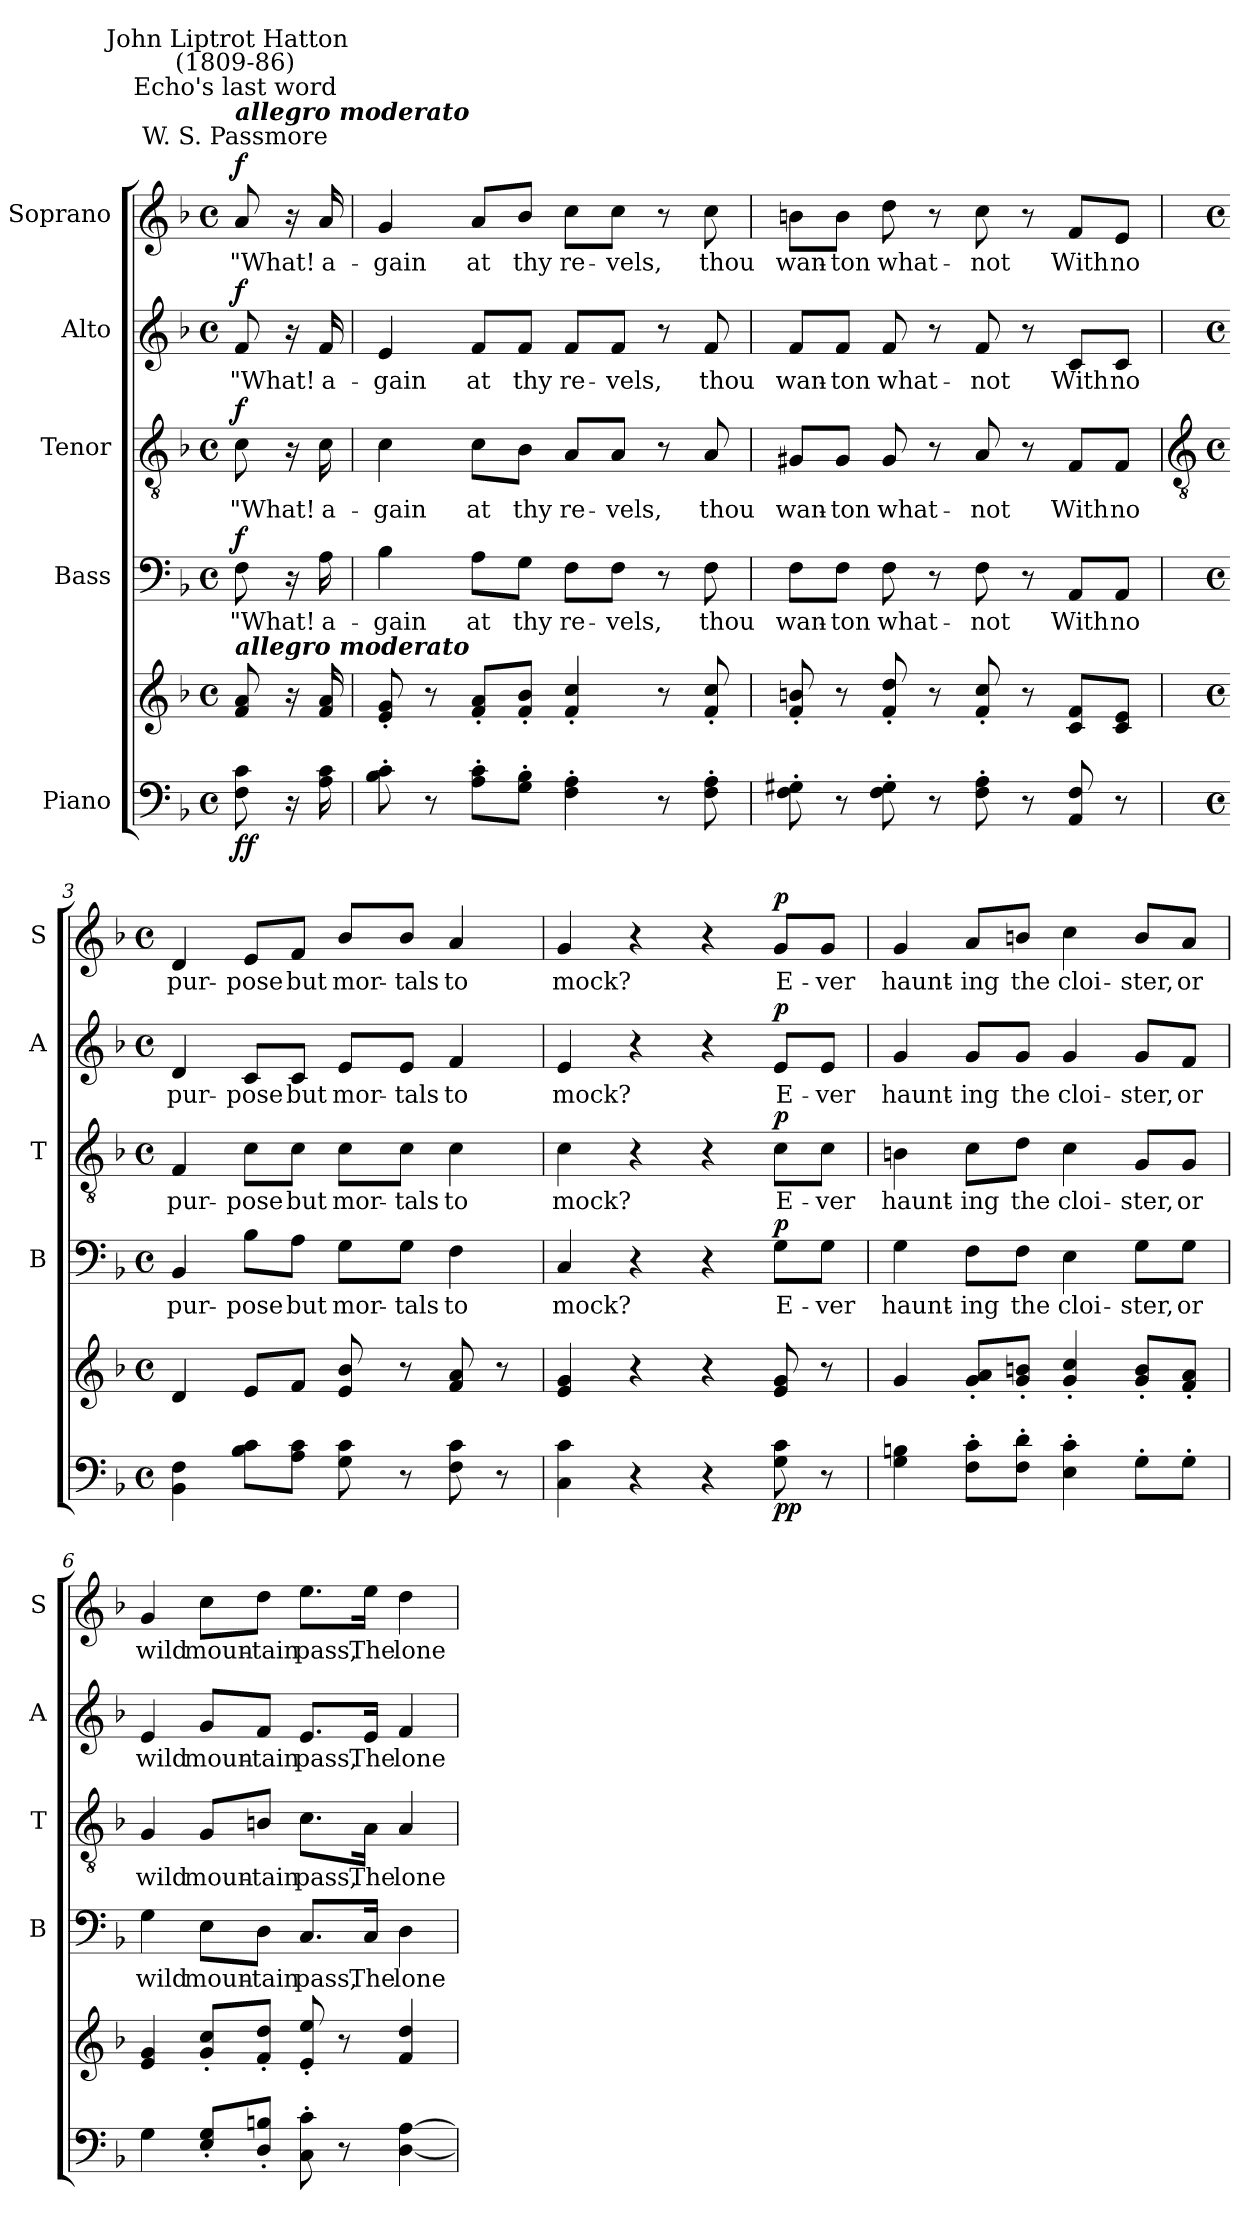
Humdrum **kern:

**kern	**kern	**dynam	**kern	**text	**dynam	**kern	**text	**dynam	**kern	**text	**dynam	**kern	**text	**dynam
*part5	*part5	*part5	*part4	*part4	*part4	*part3	*part3	*part3	*part2	*part2	*part2	*part1	*part1	*part1
*staff6	*staff5	*staff5/6	*staff4	*staff4	*staff4	*staff3	*staff3	*staff3	*staff2	*staff2	*staff2	*staff1	*staff1	*staff1
*I"Piano	*	*	*I"Bass	*	*	*I"Tenor	*	*	*I"Alto	*	*	*I"Soprano	*	*
*	*	*	*I'B	*	*	*I'T	*	*	*I'A	*	*	*I'S	*	*
*clefF4	*clefG2	*	*clefF4	*	*	*clefGv2	*	*	*clefG2	*	*	*clefG2	*	*
*k[b-]	*k[b-]	*	*k[b-]	*	*	*k[b-]	*	*	*k[b-]	*	*	*k[b-]	*	*
*F:	*F:	*	*F:	*	*	*F:	*	*	*F:	*	*	*F:	*	*
*M4/4	*M4/4	*	*M4/4	*	*	*M4/4	*	*	*M4/4	*	*	*M4/4	*	*
*met(c)	*met(c)	*	*met(c)	*	*	*met(c)	*	*	*met(c)	*	*	*met(c)	*	*
*MM108	*MM108	*	*MM108	*	*	*MM108	*	*	*MM108	*	*	*MM108	*	*
=	=	=	=	=	=	=	=	=	=	=	=	=	=	=
!	!	!	!	!	!	!	!	!	!	!	!	!LO:TX:a:cj:t=W. S. Passmore	!	!
!	!	!	!	!	!	!	!	!	!	!	!	!LO:TX:a:Bi:t=allegro moderato	!	!
!	!	!	!	!	!	!	!	!	!	!	!	!LO:TX:a:cj:t=Echo's last word	!	!
!	!	!	!	!	!	!	!	!	!	!	!	!LO:TX:a:cj:t=John Liptrot Hatton  \n(1809-86)	!	!
!	!LO:TX:a:Bi:t=allegro moderato	!	!	!	!	!	!	!	!	!	!	!	!	!
!	!	!LO:DY:b=2	!	!LO:LY:b	!	!	!LO:LY:b	!	!	!LO:LY:b	!	!	!LO:LY:b	!
!	!	!LO:DY:n=1:b	!	!	!LO:DY:b	!	!	!LO:DY:b	!	!	!LO:DY:b	!	!	!LO:DY:b
8F 8c	8f 8a	f f	8F	"What!	f	8c	"What!	f	8f	"What!	f	8a	"What!	f
16r	16r	.	16r	.	.	16r	.	.	16r	.	.	16r	.	.
!	!	!	!	!LO:LY:b	!	!	!LO:LY:b	!	!	!LO:LY:b	!	!	!LO:LY:b	!
16A 16c	16f 16a	.	16A	a-	.	16c	a-	.	16f	a-	.	16a	a-	.
=1	=1	=1	=1	=1	=1	=1	=1	=1	=1	=1	=1	=1	=1	=1
!	!	!	!	!LO:LY:b	!	!	!LO:LY:b	!	!	!LO:LY:b	!	!	!LO:LY:b	!
8B-' 8c'	8e' 8g'	.	4B-	-gain	.	4c	-gain	.	4e	-gain	.	4g	-gain	.
8r	8r	.	.	.	.	.	.	.	.	.	.	.	.	.
!	!	!	!	!LO:LY:b	!	!	!LO:LY:b	!	!	!LO:LY:b	!	!	!LO:LY:b	!
8A' 8c'L	8f' 8a'L	.	8A\L	at	.	8c\L	at	.	8f/L	at	.	8a/L	at	.
!	!	!	!	!LO:LY:b	!	!	!LO:LY:b	!	!	!LO:LY:b	!	!	!LO:LY:b	!
8G' 8B-'J	8f' 8b-'J	.	8G\J	thy	.	8B-\J	thy	.	8f/J	thy	.	8b-/J	thy	.
!	!	!	!	!LO:LY:b	!	!	!LO:LY:b	!	!	!LO:LY:b	!	!	!LO:LY:b	!
4F' 4A'	4f' 4cc'	.	8F\L	re-	.	8A/L	re-	.	8f/L	re-	.	8cc\L	re-	.
!	!	!	!	!LO:LY:b	!	!	!LO:LY:b	!	!	!LO:LY:b	!	!	!LO:LY:b	!
.	.	.	8F\J	-vels,	.	8A/J	-vels,	.	8f/J	-vels,	.	8cc\J	-vels,	.
8r	8r	.	8r	.	.	8r	.	.	8r	.	.	8r	.	.
!	!	!	!	!LO:LY:b	!	!	!LO:LY:b	!	!	!LO:LY:b	!	!	!LO:LY:b	!
8F' 8A'	8f' 8cc'	.	8F	thou	.	8A	thou	.	8f	thou	.	8cc	thou	.
=2	=2	=2	=2	=2	=2	=2	=2	=2	=2	=2	=2	=2	=2	=2
!	!	!	!	!LO:LY:b	!	!	!LO:LY:b	!	!	!LO:LY:b	!	!	!LO:LY:b	!
8F' 8G#X'	8f' 8bn'	.	8F\L	wan-	.	8G#X/L	wan-	.	8f/L	wan-	.	8bn\L	wan-	.
!	!	!	!	!LO:LY:b	!	!	!LO:LY:b	!	!	!LO:LY:b	!	!	!LO:LY:b	!
8r	8r	.	8F\J	-ton	.	8G#/J	-ton	.	8f/J	-ton	.	8b\J	-ton	.
!	!	!	!	!LO:LY:b	!	!	!LO:LY:b	!	!	!LO:LY:b	!	!	!LO:LY:b	!
8F' 8G#'	8f' 8dd'	.	8F	what-	.	8G#	what-	.	8f	what-	.	8dd	what-	.
8r	8r	.	8r	.	.	8r	.	.	8r	.	.	8r	.	.
!	!	!	!	!LO:LY:b	!	!	!LO:LY:b	!	!	!LO:LY:b	!	!	!LO:LY:b	!
8F' 8A'	8f' 8cc'	.	8F	-not	.	8A	-not	.	8f	-not	.	8cc	-not	.
8r	8r	.	8r	.	.	8r	.	.	8r	.	.	8r	.	.
!	!	!	!	!LO:LY:b	!	!	!LO:LY:b	!	!	!LO:LY:b	!	!	!LO:LY:b	!
8AA 8F	8c 8fL	.	8AA/L	With	.	8F/L	With	.	8c/L	With	.	8f/L	With	.
!	!	!	!	!LO:LY:b	!	!	!LO:LY:b	!	!	!LO:LY:b	!	!	!LO:LY:b	!
8r	8c 8eJ	.	8AA/J	no	.	8F/J	no	.	8c/J	no	.	8e/J	no	.
!!LO:LB:g=z
=3	=3	=3	=3	=3	=3	=3	=3	=3	=3	=3	=3	=3	=3	=3
*	*	*	*	*	*	*clefGv2	*	*	*	*	*	*	*	*
*M4/4	*M4/4	*	*M4/4	*	*	*M4/4	*	*	*M4/4	*	*	*M4/4	*	*
*met(c)	*met(c)	*	*met(c)	*	*	*met(c)	*	*	*met(c)	*	*	*met(c)	*	*
!	!	!	!	!LO:LY:b	!	!	!LO:LY:b	!	!	!LO:LY:b	!	!	!LO:LY:b	!
4BB- 4F	4d	.	4BB-	pur-	.	4F	pur-	.	4d	pur-	.	4d	pur-	.
!	!	!	!	!LO:LY:b	!	!	!LO:LY:b	!	!	!LO:LY:b	!	!	!LO:LY:b	!
8B- 8cL	8eL	.	8B-\L	-pose	.	8c\L	-pose	.	8c/L	-pose	.	8e/L	-pose	.
!	!	!	!	!LO:LY:b	!	!	!LO:LY:b	!	!	!LO:LY:b	!	!	!LO:LY:b	!
8A 8cJ	8fJ	.	8A\J	but	.	8c\J	but	.	8c/J	but	.	8f/J	but	.
!	!	!	!	!LO:LY:b	!	!	!LO:LY:b	!	!	!LO:LY:b	!	!	!LO:LY:b	!
8G 8c	8e/ 8b-/	.	8G\L	mor-	.	8c\L	mor-	.	8e/L	mor-	.	8b-/L	mor-	.
!	!	!	!	!LO:LY:b	!	!	!LO:LY:b	!	!	!LO:LY:b	!	!	!LO:LY:b	!
8r	8r	.	8G\J	-tals	.	8c\J	-tals	.	8e/J	-tals	.	8b-/J	-tals	.
!	!	!	!	!LO:LY:b	!	!	!LO:LY:b	!	!	!LO:LY:b	!	!	!LO:LY:b	!
8F 8c	8f 8a	.	4F	to	.	4c	to	.	4f	to	.	4a	to	.
8r	8r	.	.	.	.	.	.	.	.	.	.	.	.	.
=4	=4	=4	=4	=4	=4	=4	=4	=4	=4	=4	=4	=4	=4	=4
!	!	!	!	!LO:LY:b	!	!	!LO:LY:b	!	!	!LO:LY:b	!	!	!LO:LY:b	!
4C 4c	4e 4g	.	4C	mock?	.	4c	mock?	.	4e	mock?	.	4g	mock?	.
4r	4r	.	4r	.	.	4r	.	.	4r	.	.	4r	.	.
4r	4r	.	4r	.	.	4r	.	.	4r	.	.	4r	.	.
!	!	!LO:DY:b=2	!	!LO:LY:b	!	!	!LO:LY:b	!	!	!LO:LY:b	!	!	!LO:LY:b	!
!	!	!LO:DY:n=1:b	!	!	!LO:DY:b	!	!	!LO:DY:b	!	!	!LO:DY:b	!	!	!LO:DY:b
8G 8c	8e 8g	p p	8G\L	E-	p	8c\L	E-	p	8e/L	E-	p	8g/L	E-	p
!	!	!	!	!LO:LY:b	!	!	!LO:LY:b	!	!	!LO:LY:b	!	!	!LO:LY:b	!
8r	8r	.	8G\J	-ver	.	8c\J	-ver	.	8e/J	-ver	.	8g/J	-ver	.
=5	=5	=5	=5	=5	=5	=5	=5	=5	=5	=5	=5	=5	=5	=5
!	!	!	!	!LO:LY:b	!	!	!LO:LY:b	!	!	!LO:LY:b	!	!	!LO:LY:b	!
4G 4Bn	4g	.	4G	haunt-	.	4Bn	haunt-	.	4g	haunt-	.	4g	haunt-	.
!	!	!	!	!LO:LY:b	!	!	!LO:LY:b	!	!	!LO:LY:b	!	!	!LO:LY:b	!
8F' 8c'L	8g' 8a'L	.	8F\L	-ing	.	8c\L	-ing	.	8g/L	-ing	.	8a/L	-ing	.
!	!	!	!	!LO:LY:b	!	!	!LO:LY:b	!	!	!LO:LY:b	!	!	!LO:LY:b	!
8F' 8d'J	8g' 8bn'J	.	8F\J	the	.	8d\J	the	.	8g/J	the	.	8bn/J	the	.
!	!	!	!	!LO:LY:b	!	!	!LO:LY:b	!	!	!LO:LY:b	!	!	!LO:LY:b	!
4E' 4c'	4g' 4cc'	.	4E	cloi-	.	4c	cloi-	.	4g	cloi-	.	4cc	cloi-	.
!	!	!	!	!LO:LY:b	!	!	!LO:LY:b	!	!	!LO:LY:b	!	!	!LO:LY:b	!
8G'L	8g' 8b'L	.	8G\L	-ster,	.	8G/L	-ster,	.	8g/L	-ster,	.	8b/L	-ster,	.
!	!	!	!	!LO:LY:b	!	!	!LO:LY:b	!	!	!LO:LY:b	!	!	!LO:LY:b	!
8G'J	8f' 8a'J	.	8G\J	or	.	8G/J	or	.	8f/J	or	.	8a/J	or	.
=6	=6	=6	=6	=6	=6	=6	=6	=6	=6	=6	=6	=6	=6	=6
!	!	!	!	!LO:LY:b	!	!	!LO:LY:b	!	!	!LO:LY:b	!	!	!LO:LY:b	!
4G	4e 4g	.	4G	wild	.	4G	wild	.	4e	wild	.	4g	wild	.
!	!	!	!	!LO:LY:b	!	!	!LO:LY:b	!	!	!LO:LY:b	!	!	!LO:LY:b	!
8E' 8G'L	8g' 8cc'L	.	8E\L	moun-	.	8G/L	moun-	.	8g/L	moun-	.	8cc\L	moun-	.
!	!	!	!	!LO:LY:b	!	!	!LO:LY:b	!	!	!LO:LY:b	!	!	!LO:LY:b	!
8D/' 8Bn/'J	8f' 8dd'J	.	8D\J	-tain	.	8Bn/J	-tain	.	8f/J	-tain	.	8dd\J	-tain	.
!	!	!	!	!LO:LY:b	!	!	!LO:LY:b	!	!	!LO:LY:b	!	!	!LO:LY:b	!
8C' 8c'	8e' 8ee'	.	8.C/L	pass,	.	8.c\L	pass,	.	8.e/L	pass,	.	8.ee\L	pass,	.
8r	8r	.	.	.	.	.	.	.	.	.	.	.	.	.
!	!	!	!	!LO:LY:b	!	!	!LO:LY:b	!	!	!LO:LY:b	!	!	!LO:LY:b	!
.	.	.	16C/Jk	The	.	16A\Jk	The	.	16e/Jk	The	.	16ee\Jk	The	.
!	!	!	!	!LO:LY:b	!	!	!LO:LY:b	!	!	!LO:LY:b	!	!	!LO:LY:b	!
[4D [4A	4f 4dd	.	4D	lone	.	4A	lone	.	4f	lone	.	4dd	lone	.
=	=	=	=	=	=	=	=	=	=	=	=	=	=	=
*-	*-	*-	*-	*-	*-	*-	*-	*-	*-	*-	*-	*-	*-	*-
